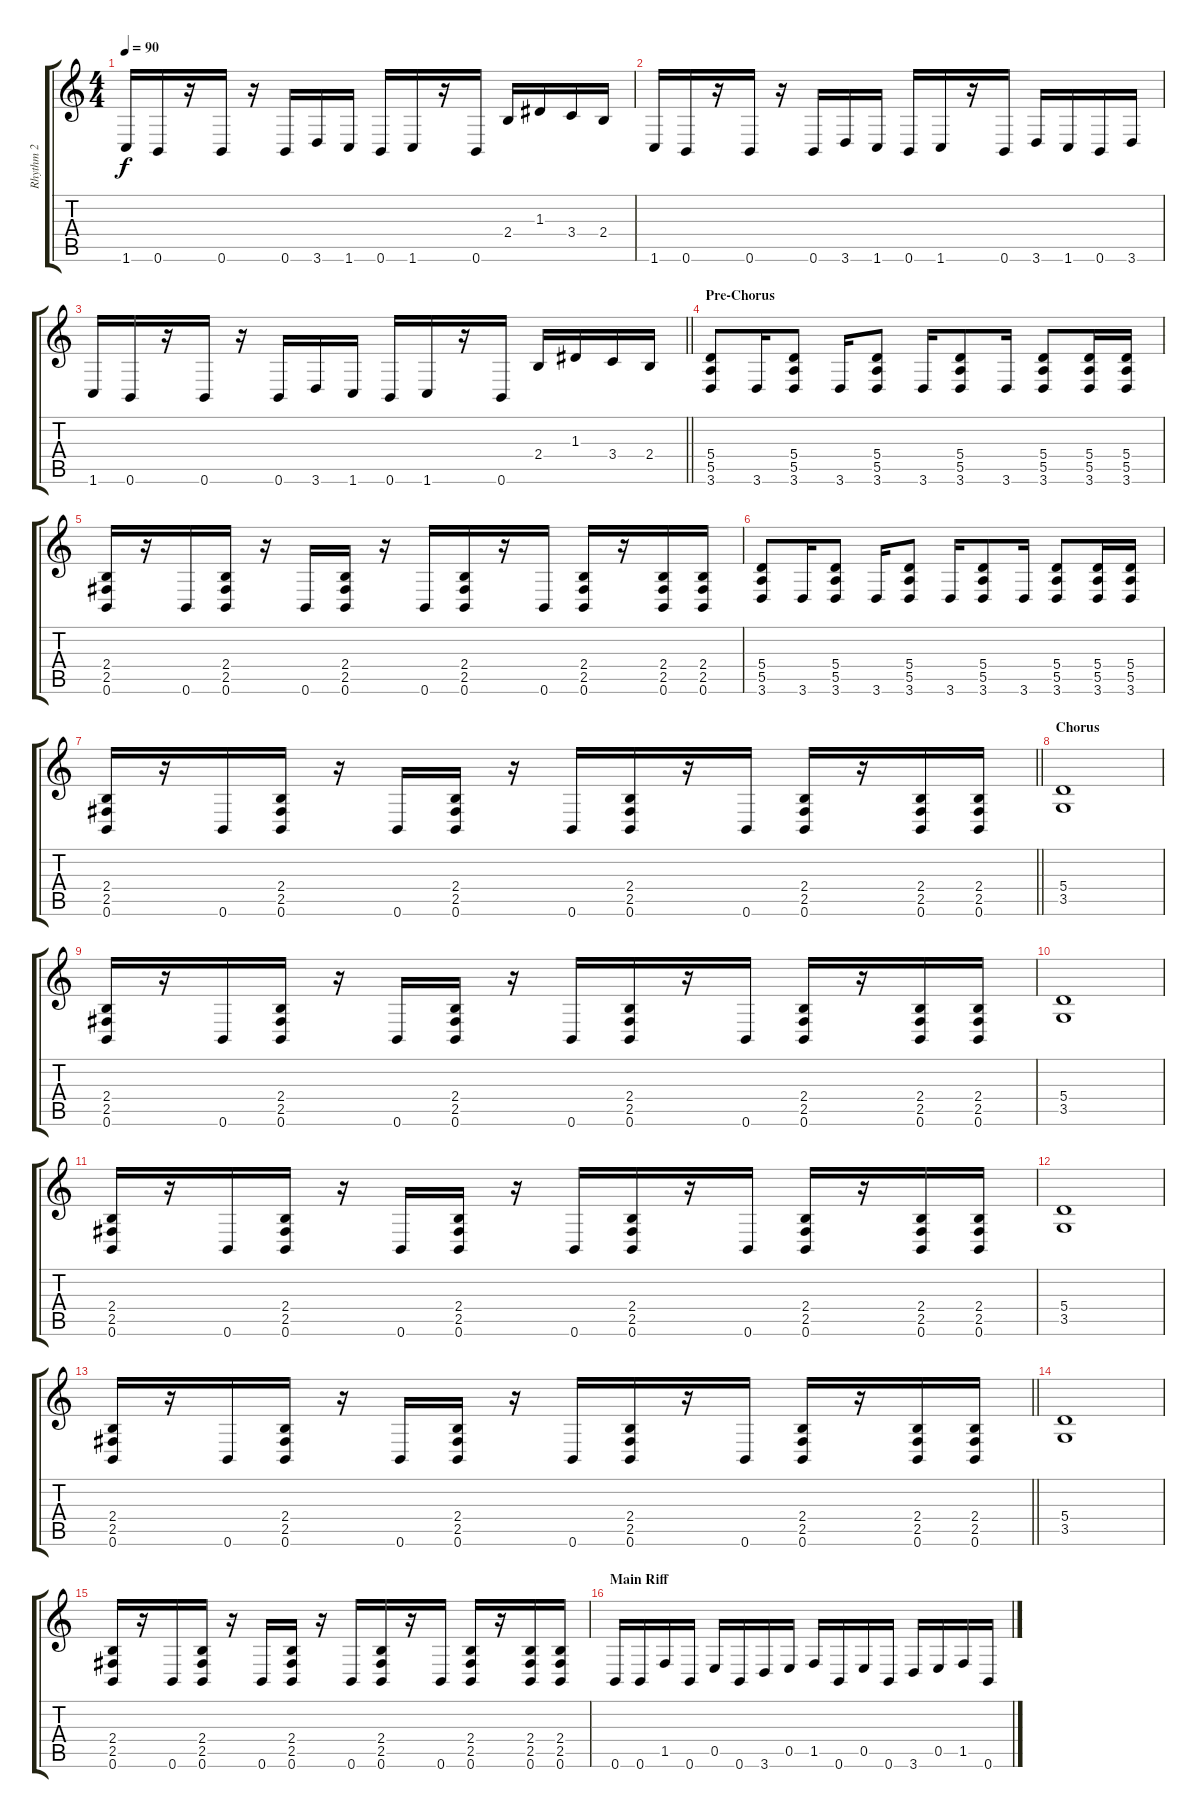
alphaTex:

\track ("Rhythm 2" "Rhythm 2") {instrument overdrivenguitar}
\staff {score tabs}
\tuning (B3 Gb3 D3 A2 E2 B1) {hide}
\ts (4 4)
\tempo 90
\clef g2
\ks c
1.6.16{dy f} 0.6.16 r.16 0.6.16 r.16 0.6.16 3.6.16 1.6.16 0.6.16 1.6.16 r.16 0.6.16 2.4.16 1.3.16 3.4.16 2.4.16 |
1.6.16 0.6.16 r.16 0.6.16 r.16 0.6.16 3.6.16 1.6.16 0.6.16 1.6.16 r.16 0.6.16 3.6.16 1.6.16 0.6.16 3.6.16 |
\barLineRight lightlight
1.6.16 0.6.16 r.16 0.6.16 r.16 0.6.16 3.6.16 1.6.16 0.6.16 1.6.16 r.16 0.6.16 2.4.16 1.3.16 3.4.16 2.4.16 |
\section ("" "Pre-Chorus")
(5.4 5.5 3.6).8 3.6.16 (5.4 5.5 3.6).8 3.6.16 (5.4 5.5 3.6).8 3.6.16 (5.4 5.5 3.6).8 3.6.16 (5.4 5.5 3.6).8 (5.4 5.5 3.6).16 (5.4 5.5 3.6).16 |
(2.4 2.5 0.6).16 r.16 0.6.16 (2.4 2.5 0.6).16 r.16 0.6.16 (2.4 2.5 0.6).16 r.16 0.6.16 (2.4 2.5 0.6).16 r.16 0.6.16 (2.4 2.5 0.6).16 r.16 (2.4 2.5 0.6).16 (2.4 2.5 0.6).16 |
(5.4 5.5 3.6).8 3.6.16 (5.4 5.5 3.6).8 3.6.16 (5.4 5.5 3.6).8 3.6.16 (5.4 5.5 3.6).8 3.6.16 (5.4 5.5 3.6).8 (5.4 5.5 3.6).16 (5.4 5.5 3.6).16 |
\barLineRight lightlight
(2.4 2.5 0.6).16 r.16 0.6.16 (2.4 2.5 0.6).16 r.16 0.6.16 (2.4 2.5 0.6).16 r.16 0.6.16 (2.4 2.5 0.6).16 r.16 0.6.16 (2.4 2.5 0.6).16 r.16 (2.4 2.5 0.6).16 (2.4 2.5 0.6).16 |
\section ("" "Chorus")
(5.4 3.5).1 |
(2.4 2.5 0.6).16 r.16 0.6.16 (2.4 2.5 0.6).16 r.16 0.6.16 (2.4 2.5 0.6).16 r.16 0.6.16 (2.4 2.5 0.6).16 r.16 0.6.16 (2.4 2.5 0.6).16 r.16 (2.4 2.5 0.6).16 (2.4 2.5 0.6).16 |
(5.4 3.5).1 |
(2.4 2.5 0.6).16 r.16 0.6.16 (2.4 2.5 0.6).16 r.16 0.6.16 (2.4 2.5 0.6).16 r.16 0.6.16 (2.4 2.5 0.6).16 r.16 0.6.16 (2.4 2.5 0.6).16 r.16 (2.4 2.5 0.6).16 (2.4 2.5 0.6).16 |
(5.4 3.5).1 |
\barLineRight lightlight
(2.4 2.5 0.6).16 r.16 0.6.16 (2.4 2.5 0.6).16 r.16 0.6.16 (2.4 2.5 0.6).16 r.16 0.6.16 (2.4 2.5 0.6).16 r.16 0.6.16 (2.4 2.5 0.6).16 r.16 (2.4 2.5 0.6).16 (2.4 2.5 0.6).16 |
(5.4 3.5).1 |
(2.4 2.5 0.6).16 r.16 0.6.16 (2.4 2.5 0.6).16 r.16 0.6.16 (2.4 2.5 0.6).16 r.16 0.6.16 (2.4 2.5 0.6).16 r.16 0.6.16 (2.4 2.5 0.6).16 r.16 (2.4 2.5 0.6).16 (2.4 2.5 0.6).16 |
\section ("" "Main Riff")
0.6.16 0.6.16 1.5.16 0.6.16 0.5.16 0.6.16 3.6.16 0.5.16 1.5.16 0.6.16 0.5.16 0.6.16 3.6.16 0.5.16 1.5.16 0.6.16
